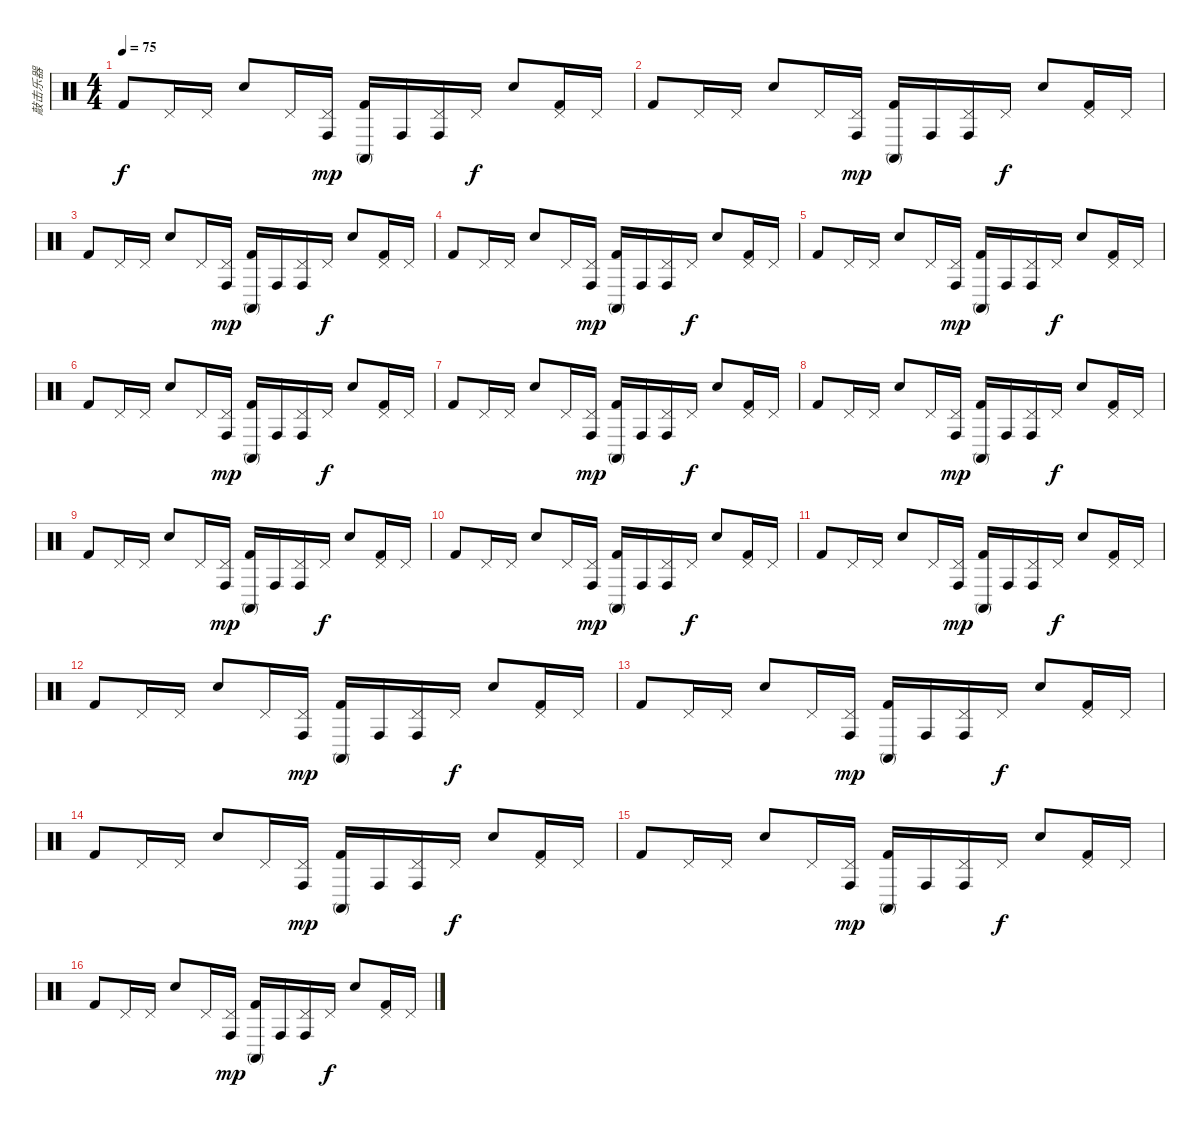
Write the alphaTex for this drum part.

\track ("敲击乐器" "敲击乐器") {instrument percussion}
\staff {score}
\articulation defaults
\ts (4 4)
\tempo 75
\clef neutral
\ks c "Kick (hit) 2".8{dy f} "Pedal Hi-Hat (hit)".16 "Pedal Hi-Hat (hit)".16 "Snare (hit) 2".8 "Pedal Hi-Hat (hit)".16
("Pedal Hi-Hat (hit)" "Conga high (hit)").16{dy mp} ("Conga high (mute)" "Kick (hit) 2").16 "Conga high (hit)".16 ("Pedal Hi-Hat (hit)" "Conga high (hit)").16 "Pedal Hi-Hat (hit)".16{dy f} "Snare (hit) 2".8 ("Pedal Hi-Hat (hit)" "Kick (hit) 2").16 "Pedal Hi-Hat (hit)".16 |
"Kick (hit) 2".8 "Pedal Hi-Hat (hit)".16 "Pedal Hi-Hat (hit)".16 "Snare (hit) 2".8 "Pedal Hi-Hat (hit)".16 ("Pedal Hi-Hat (hit)" "Conga high (hit)").16{dy mp} ("Conga high (mute)" "Kick (hit) 2").16 "Conga high (hit)".16 ("Pedal Hi-Hat (hit)" "Conga high (hit)").16 "Pedal Hi-Hat (hit)".16{dy f} "Snare (hit) 2".8 ("Pedal Hi-Hat (hit)" "Kick (hit) 2").16 "Pedal Hi-Hat (hit)".16 |
"Kick (hit) 2".8 "Pedal Hi-Hat (hit)".16 "Pedal Hi-Hat (hit)".16 "Snare (hit) 2".8 "Pedal Hi-Hat (hit)".16 ("Pedal Hi-Hat (hit)" "Conga high (hit)").16{dy mp} ("Conga high (mute)" "Kick (hit) 2").16 "Conga high (hit)".16 ("Pedal Hi-Hat (hit)" "Conga high (hit)").16 "Pedal Hi-Hat (hit)".16{dy f} "Snare (hit) 2".8 ("Pedal Hi-Hat (hit)" "Kick (hit) 2").16 "Pedal Hi-Hat (hit)".16 |
"Kick (hit) 2".8 "Pedal Hi-Hat (hit)".16 "Pedal Hi-Hat (hit)".16 "Snare (hit) 2".8 "Pedal Hi-Hat (hit)".16 ("Pedal Hi-Hat (hit)" "Conga high (hit)").16{dy mp} ("Conga high (mute)" "Kick (hit) 2").16 "Conga high (hit)".16 ("Pedal Hi-Hat (hit)" "Conga high (hit)").16 "Pedal Hi-Hat (hit)".16{dy f} "Snare (hit) 2".8 ("Pedal Hi-Hat (hit)" "Kick (hit) 2").16 "Pedal Hi-Hat (hit)".16 |
"Kick (hit) 2".8 "Pedal Hi-Hat (hit)".16 "Pedal Hi-Hat (hit)".16 "Snare (hit) 2".8 "Pedal Hi-Hat (hit)".16 ("Pedal Hi-Hat (hit)" "Conga high (hit)").16{dy mp} ("Conga high (mute)" "Kick (hit) 2").16 "Conga high (hit)".16 ("Pedal Hi-Hat (hit)" "Conga high (hit)").16 "Pedal Hi-Hat (hit)".16{dy f} "Snare (hit) 2".8 ("Pedal Hi-Hat (hit)" "Kick (hit) 2").16 "Pedal Hi-Hat (hit)".16 |
"Kick (hit) 2".8 "Pedal Hi-Hat (hit)".16 "Pedal Hi-Hat (hit)".16 "Snare (hit) 2".8 "Pedal Hi-Hat (hit)".16 ("Pedal Hi-Hat (hit)" "Conga high (hit)").16{dy mp} ("Conga high (mute)" "Kick (hit) 2").16 "Conga high (hit)".16 ("Pedal Hi-Hat (hit)" "Conga high (hit)").16 "Pedal Hi-Hat (hit)".16{dy f} "Snare (hit) 2".8 ("Pedal Hi-Hat (hit)" "Kick (hit) 2").16 "Pedal Hi-Hat (hit)".16 |
"Kick (hit) 2".8 "Pedal Hi-Hat (hit)".16 "Pedal Hi-Hat (hit)".16 "Snare (hit) 2".8 "Pedal Hi-Hat (hit)".16 ("Pedal Hi-Hat (hit)" "Conga high (hit)").16{dy mp} ("Conga high (mute)" "Kick (hit) 2").16 "Conga high (hit)".16 ("Pedal Hi-Hat (hit)" "Conga high (hit)").16 "Pedal Hi-Hat (hit)".16{dy f} "Snare (hit) 2".8 ("Pedal Hi-Hat (hit)" "Kick (hit) 2").16 "Pedal Hi-Hat (hit)".16 |
"Kick (hit) 2".8 "Pedal Hi-Hat (hit)".16 "Pedal Hi-Hat (hit)".16 "Snare (hit) 2".8 "Pedal Hi-Hat (hit)".16 ("Pedal Hi-Hat (hit)" "Conga high (hit)").16{dy mp} ("Conga high (mute)" "Kick (hit) 2").16 "Conga high (hit)".16 ("Pedal Hi-Hat (hit)" "Conga high (hit)").16 "Pedal Hi-Hat (hit)".16{dy f} "Snare (hit) 2".8 ("Pedal Hi-Hat (hit)" "Kick (hit) 2").16 "Pedal Hi-Hat (hit)".16 |
"Kick (hit) 2".8 "Pedal Hi-Hat (hit)".16 "Pedal Hi-Hat (hit)".16 "Snare (hit) 2".8 "Pedal Hi-Hat (hit)".16 ("Pedal Hi-Hat (hit)" "Conga high (hit)").16{dy mp} ("Conga high (mute)" "Kick (hit) 2").16 "Conga high (hit)".16 ("Pedal Hi-Hat (hit)" "Conga high (hit)").16 "Pedal Hi-Hat (hit)".16{dy f} "Snare (hit) 2".8 ("Pedal Hi-Hat (hit)" "Kick (hit) 2").16 "Pedal Hi-Hat (hit)".16 |
"Kick (hit) 2".8 "Pedal Hi-Hat (hit)".16 "Pedal Hi-Hat (hit)".16 "Snare (hit) 2".8 "Pedal Hi-Hat (hit)".16 ("Pedal Hi-Hat (hit)" "Conga high (hit)").16{dy mp} ("Conga high (mute)" "Kick (hit) 2").16 "Conga high (hit)".16 ("Pedal Hi-Hat (hit)" "Conga high (hit)").16 "Pedal Hi-Hat (hit)".16{dy f} "Snare (hit) 2".8 ("Pedal Hi-Hat (hit)" "Kick (hit) 2").16 "Pedal Hi-Hat (hit)".16 |
"Kick (hit) 2".8 "Pedal Hi-Hat (hit)".16 "Pedal Hi-Hat (hit)".16 "Snare (hit) 2".8 "Pedal Hi-Hat (hit)".16 ("Pedal Hi-Hat (hit)" "Conga high (hit)").16{dy mp} ("Conga high (mute)" "Kick (hit) 2").16 "Conga high (hit)".16 ("Pedal Hi-Hat (hit)" "Conga high (hit)").16 "Pedal Hi-Hat (hit)".16{dy f} "Snare (hit) 2".8 ("Pedal Hi-Hat (hit)" "Kick (hit) 2").16 "Pedal Hi-Hat (hit)".16 |
"Kick (hit) 2".8 "Pedal Hi-Hat (hit)".16 "Pedal Hi-Hat (hit)".16 "Snare (hit) 2".8 "Pedal Hi-Hat (hit)".16 ("Pedal Hi-Hat (hit)" "Conga high (hit)").16{dy mp} ("Conga high (mute)" "Kick (hit) 2").16 "Conga high (hit)".16 ("Pedal Hi-Hat (hit)" "Conga high (hit)").16 "Pedal Hi-Hat (hit)".16{dy f} "Snare (hit) 2".8 ("Pedal Hi-Hat (hit)" "Kick (hit) 2").16 "Pedal Hi-Hat (hit)".16 |
"Kick (hit) 2".8 "Pedal Hi-Hat (hit)".16 "Pedal Hi-Hat (hit)".16 "Snare (hit) 2".8 "Pedal Hi-Hat (hit)".16 ("Pedal Hi-Hat (hit)" "Conga high (hit)").16{dy mp} ("Conga high (mute)" "Kick (hit) 2").16 "Conga high (hit)".16 ("Pedal Hi-Hat (hit)" "Conga high (hit)").16 "Pedal Hi-Hat (hit)".16{dy f} "Snare (hit) 2".8 ("Pedal Hi-Hat (hit)" "Kick (hit) 2").16 "Pedal Hi-Hat (hit)".16 |
"Kick (hit) 2".8 "Pedal Hi-Hat (hit)".16 "Pedal Hi-Hat (hit)".16 "Snare (hit) 2".8 "Pedal Hi-Hat (hit)".16 ("Pedal Hi-Hat (hit)" "Conga high (hit)").16{dy mp} ("Conga high (mute)" "Kick (hit) 2").16 "Conga high (hit)".16 ("Pedal Hi-Hat (hit)" "Conga high (hit)").16 "Pedal Hi-Hat (hit)".16{dy f} "Snare (hit) 2".8 ("Pedal Hi-Hat (hit)" "Kick (hit) 2").16 "Pedal Hi-Hat (hit)".16 |
"Kick (hit) 2".8 "Pedal Hi-Hat (hit)".16 "Pedal Hi-Hat (hit)".16 "Snare (hit) 2".8 "Pedal Hi-Hat (hit)".16 ("Pedal Hi-Hat (hit)" "Conga high (hit)").16{dy mp} ("Conga high (mute)" "Kick (hit) 2").16 "Conga high (hit)".16 ("Pedal Hi-Hat (hit)" "Conga high (hit)").16 "Pedal Hi-Hat (hit)".16{dy f} "Snare (hit) 2".8 ("Pedal Hi-Hat (hit)" "Kick (hit) 2").16 "Pedal Hi-Hat (hit)".16 |
"Kick (hit) 2".8 "Pedal Hi-Hat (hit)".16 "Pedal Hi-Hat (hit)".16 "Snare (hit) 2".8 "Pedal Hi-Hat (hit)".16 ("Pedal Hi-Hat (hit)" "Conga high (hit)").16{dy mp} ("Conga high (mute)" "Kick (hit) 2").16 "Conga high (hit)".16 ("Pedal Hi-Hat (hit)" "Conga high (hit)").16 "Pedal Hi-Hat (hit)".16{dy f} "Snare (hit) 2".8 ("Pedal Hi-Hat (hit)" "Kick (hit) 2").16 "Pedal Hi-Hat (hit)".16
